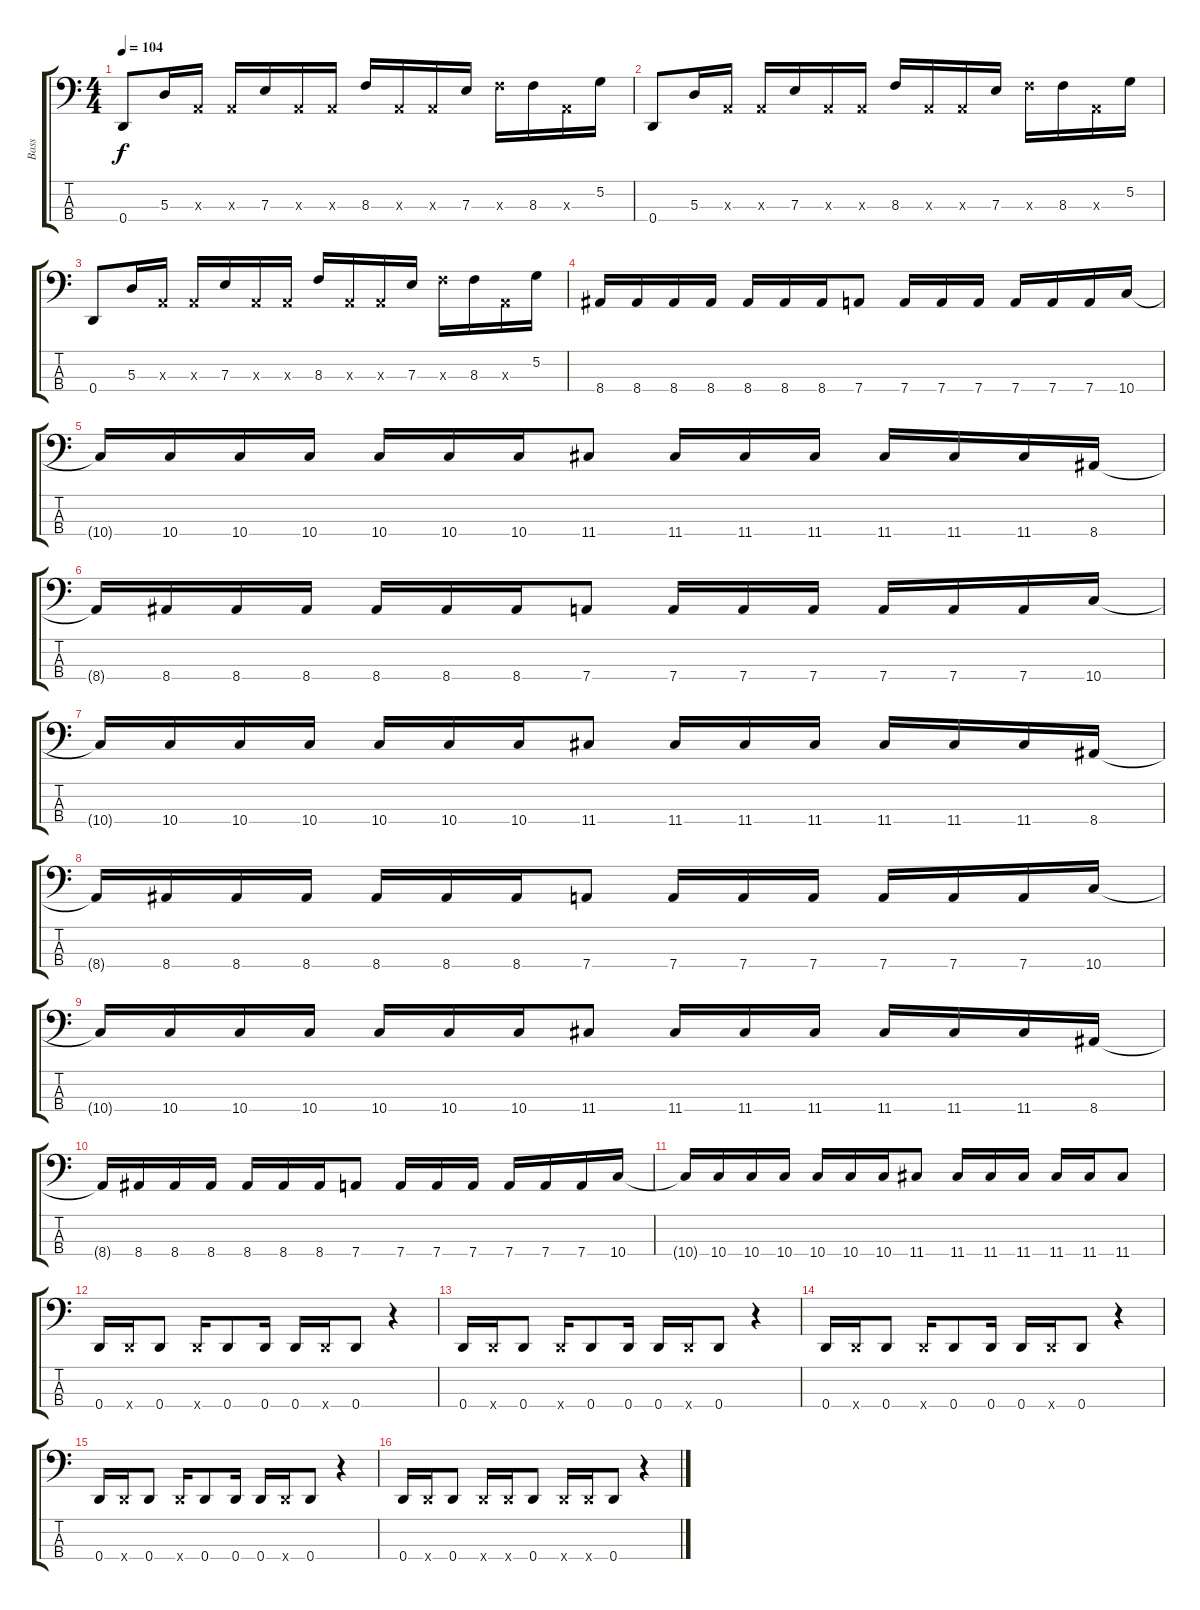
\track ("Bass" "Bass") {instrument electricbasspick}
\staff {score tabs}
\tuning (G2 D2 A1 D1) {hide}
\ts (4 4)
\tempo 104
\clef f4
\ks c
0.4.8{dy f} 5.3.16 0.3{x}.16 0.3{x}.16 7.3.16 0.3{x}.16 0.3{x}.16 8.3.16 0.3{x}.16 0.3{x}.16 7.3.16 8.3{x}.16 8.3.16 0.3{x}.16 5.2.16 |
0.4.8 5.3.16 0.3{x}.16 0.3{x}.16 7.3.16 0.3{x}.16 0.3{x}.16 8.3.16 0.3{x}.16 0.3{x}.16 7.3.16 8.3{x}.16 8.3.16 0.3{x}.16 5.2.16 |
0.4.8 5.3.16 0.3{x}.16 0.3{x}.16 7.3.16 0.3{x}.16 0.3{x}.16 8.3.16 0.3{x}.16 0.3{x}.16 7.3.16 8.3{x}.16 8.3.16 0.3{x}.16 5.2.16 |
8.4.16 8.4.16 8.4.16 8.4.16 8.4.16 8.4.16 8.4.16 7.4.8 7.4.16 7.4.16 7.4.16 7.4.16 7.4.16 7.4.16 10.4.16 |
10.4{t}.16 10.4.16 10.4.16 10.4.16 10.4.16 10.4.16 10.4.16 11.4.8 11.4.16 11.4.16 11.4.16 11.4.16 11.4.16 11.4.16 8.4.16 |
8.4{t}.16 8.4.16 8.4.16 8.4.16 8.4.16 8.4.16 8.4.16 7.4.8 7.4.16 7.4.16 7.4.16 7.4.16 7.4.16 7.4.16 10.4.16 |
10.4{t}.16 10.4.16 10.4.16 10.4.16 10.4.16 10.4.16 10.4.16 11.4.8 11.4.16 11.4.16 11.4.16 11.4.16 11.4.16 11.4.16 8.4.16 |
8.4{t}.16 8.4.16 8.4.16 8.4.16 8.4.16 8.4.16 8.4.16 7.4.8 7.4.16 7.4.16 7.4.16 7.4.16 7.4.16 7.4.16 10.4.16 |
10.4{t}.16 10.4.16 10.4.16 10.4.16 10.4.16 10.4.16 10.4.16 11.4.8 11.4.16 11.4.16 11.4.16 11.4.16 11.4.16 11.4.16 8.4.16 |
8.4{t}.16 8.4.16 8.4.16 8.4.16 8.4.16 8.4.16 8.4.16 7.4.8 7.4.16 7.4.16 7.4.16 7.4.16 7.4.16 7.4.16 10.4.16 |
10.4{t}.16 10.4.16 10.4.16 10.4.16 10.4.16 10.4.16 10.4.16 11.4.8 11.4.16 11.4.16 11.4.16 11.4.16 11.4.16 11.4.8 |
0.4.16 0.4{x}.16 0.4.8 0.4{x}.16 0.4.8 0.4.16 0.4.16 0.4{x}.16 0.4.8 r.4 |
0.4.16 0.4{x}.16 0.4.8 0.4{x}.16 0.4.8 0.4.16 0.4.16 0.4{x}.16 0.4.8 r.4 |
0.4.16 0.4{x}.16 0.4.8 0.4{x}.16 0.4.8 0.4.16 0.4.16 0.4{x}.16 0.4.8 r.4 |
0.4.16 0.4{x}.16 0.4.8 0.4{x}.16 0.4.8 0.4.16 0.4.16 0.4{x}.16 0.4.8 r.4 |
0.4.16 0.4{x}.16 0.4.8 0.4{x}.16 0.4{x}.16 0.4.8 0.4{x}.16 0.4{x}.16 0.4.8 r.4
